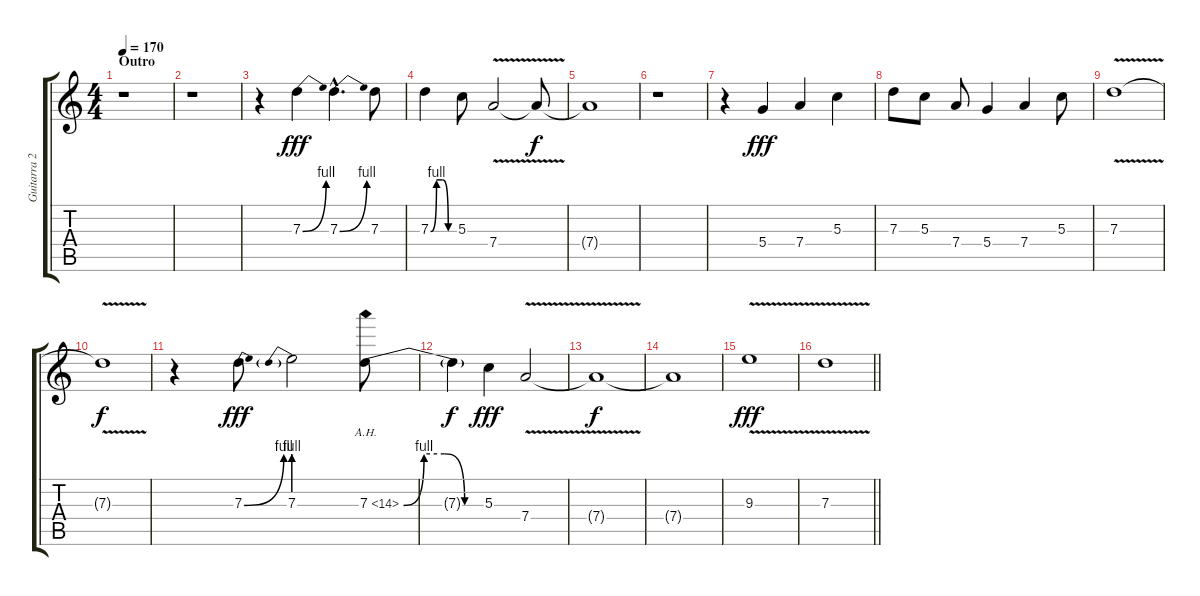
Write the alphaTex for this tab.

\track ("Guitarra 2 - Erik" "Guitarra 2") {instrument distortionguitar}
\staff {score tabs}
\tuning (E4 B3 G3 D3 A2 E2) {hide}
\ts (4 4)
\section ("" "Outro")
\tempo 170
\clef g2
\ks c
r.1{dy f} |
r.1 |
r.4 7.3{be (bend 0 0 60 4)}.4{dy fff} 7.3{be (bend 0 0 60 4) hac}.4{d} 7.3.8 |
7.3{be (custom 0 0 15 4 30 4 45 0 60 0)}.4 5.3.8 7.4{v}.2 7.4{t}.8{dy f} |
7.4{t}.1 |
r.1 |
r.4 5.4.4{dy fff} 7.4.4 5.3.4 |
7.3.8 5.3.8 7.4.8 5.4.4 7.4.4 5.3.8 |
7.3{v}.1 |
7.3{t}.1{dy f} |
r.4 7.3{be (bend 0 0 60 4)}.8{dy fff} 7.3{be (prebend 0 4 60 4)}.2 7.3{be (custom 0 0 15 4 30 4 45 0 60 0) ah 7}.8 |
7.3{t}.4{dy f} 5.3.4{dy fff} 7.4{v}.2 |
7.4{t}.1{dy f} |
7.4{t}.1 |
9.3{v}.1{dy fff} |
\barLineRight lightlight
7.3{v}.1
